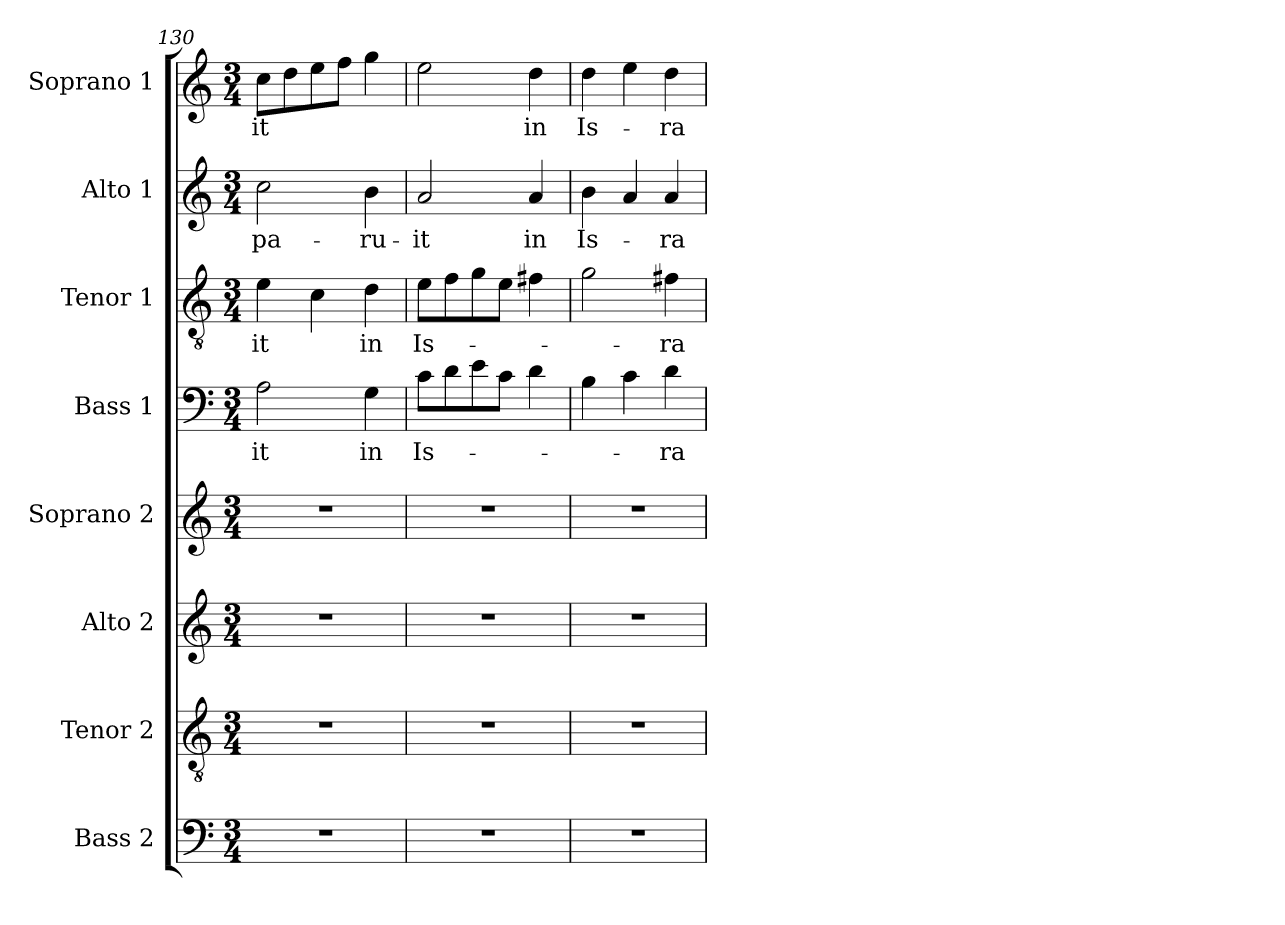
**kern	**kern	**kern	**kern	**kern	**text	**kern	**text	**kern	**text	**kern	**text
*part8	*part7	*part6	*part5	*part4	*part4	*part3	*part3	*part2	*part2	*part1	*part1
*staff8	*staff7	*staff6	*staff5	*staff4	*staff4	*staff3	*staff3	*staff2	*staff2	*staff1	*staff1
*I"Bass 2	*I"Tenor 2	*I"Alto 2	*I"Soprano 2	*I"Bass 1	*	*I"Tenor 1	*	*I"Alto 1	*	*I"Soprano 1	*
*I'B2	*I'T2	*I'A2	*I'S2	*I'B1	*	*I'T1	*	*I'A1	*	*I'S1	*
*clefF4	*clefGv2	*clefG2	*clefG2	*clefF4	*	*clefGv2	*	*clefG2	*	*clefG2	*
*	*ITrd7c12	*	*	*	*	*ITrd7c12	*	*	*	*	*
*k[]	*k[]	*k[]	*k[]	*k[]	*	*k[]	*	*k[]	*	*k[]	*
*C:	*C:	*C:	*C:	*C:	*	*C:	*	*C:	*	*C:	*
*M3/4	*M3/4	*M3/4	*M3/4	*M3/4	*	*M3/4	*	*M3/4	*	*M3/4	*
=130	=130	=130	=130	=130	=130	=130	=130	=130	=130	=130	=130
!LO:N:vis=1	!LO:N:vis=1	!LO:N:vis=1	!LO:N:vis=1	!	!	!	!	!	!	!	!
!	!	!	!	!	!LO:LY:b:color=#000000	!	!	!	!	!	!
!	!	!	!	!	!	!	!LO:LY:b:color=#000000	!	!	!	!
!	!	!	!	!	!	!	!	!	!LO:LY:b:color=#000000	!	!
!	!	!	!	!	!	!	!	!	!	!	!LO:LY:b:color=#000000
2.r	2.r	2.r	2.r	2Ai\	-it	4Ei\	-it	2cci\	-pa-	8cci\L	-it
.	.	.	.	.	.	.	.	.	.	8ddi\	.
.	.	.	.	.	.	4Ci\	.	.	.	8eei\	.
.	.	.	.	.	.	.	.	.	.	8ffi\J	.
!	!	!	!	!	!LO:LY:b:color=#000000	!	!	!	!	!	!
!	!	!	!	!	!	!	!LO:LY:b:color=#000000	!	!	!	!
!	!	!	!	!	!	!	!	!	!LO:LY:b:color=#000000	!	!
.	.	.	.	4Gi\	in	4Di\	in	4bi\	-ru-	4ggi\	.
=131	=131	=131	=131	=131	=131	=131	=131	=131	=131	=131	=131
!LO:N:vis=1	!LO:N:vis=1	!LO:N:vis=1	!LO:N:vis=1	!	!	!	!	!	!	!	!
!	!	!	!	!	!LO:LY:b:color=#000000	!	!	!	!	!	!
!	!	!	!	!	!	!	!LO:LY:b:color=#000000	!	!	!	!
!	!	!	!	!	!	!	!	!	!LO:LY:b:color=#000000	!	!
2.r	2.r	2.r	2.r	8ci\L	Is-	8Ei\L	Is-	2ai/	-it	2eei\	.
.	.	.	.	8di\	.	8Fi\	.	.	.	.	.
.	.	.	.	8ei\	.	8Gi\	.	.	.	.	.
.	.	.	.	8ci\J	.	8Ei\J	.	.	.	.	.
!	!	!	!	!	!	!	!	!	!LO:LY:b:color=#000000	!	!
!	!	!	!	!	!	!	!	!	!	!	!LO:LY:b:color=#000000
.	.	.	.	4di\	.	4F#Xi\	.	4ai/	in	4ddi\	in
!!LO:LB:g=z
=132	=132	=132	=132	=132	=132	=132	=132	=132	=132	=132	=132
!LO:N:vis=1	!LO:N:vis=1	!LO:N:vis=1	!LO:N:vis=1	!	!	!	!	!	!	!	!
!	!	!	!	!	!	!	!	!	!LO:LY:b:color=#000000	!	!
!	!	!	!	!	!	!	!	!	!	!	!LO:LY:b:color=#000000
2.r	2.r	2.r	2.r	4Bi\	.	2Gi\	.	4bi\	Is-	4ddi\	Is-
.	.	.	.	4ci\	.	.	.	4ai/	.	4eei\	.
!	!	!	!	!	!LO:LY:b:color=#000000	!	!	!	!	!	!
!	!	!	!	!	!	!	!LO:LY:b:color=#000000	!	!	!	!
!	!	!	!	!	!	!	!	!	!LO:LY:b:color=#000000	!	!
!	!	!	!	!	!	!	!	!	!	!	!LO:LY:b:color=#000000
.	.	.	.	4di\	-ra-	4F#Xi\	-ra-	4ai/	-ra-	4ddi\	-ra-
=	=	=	=	=	=	=	=	=	=	=	=
*-	*-	*-	*-	*-	*-	*-	*-	*-	*-	*-	*-
